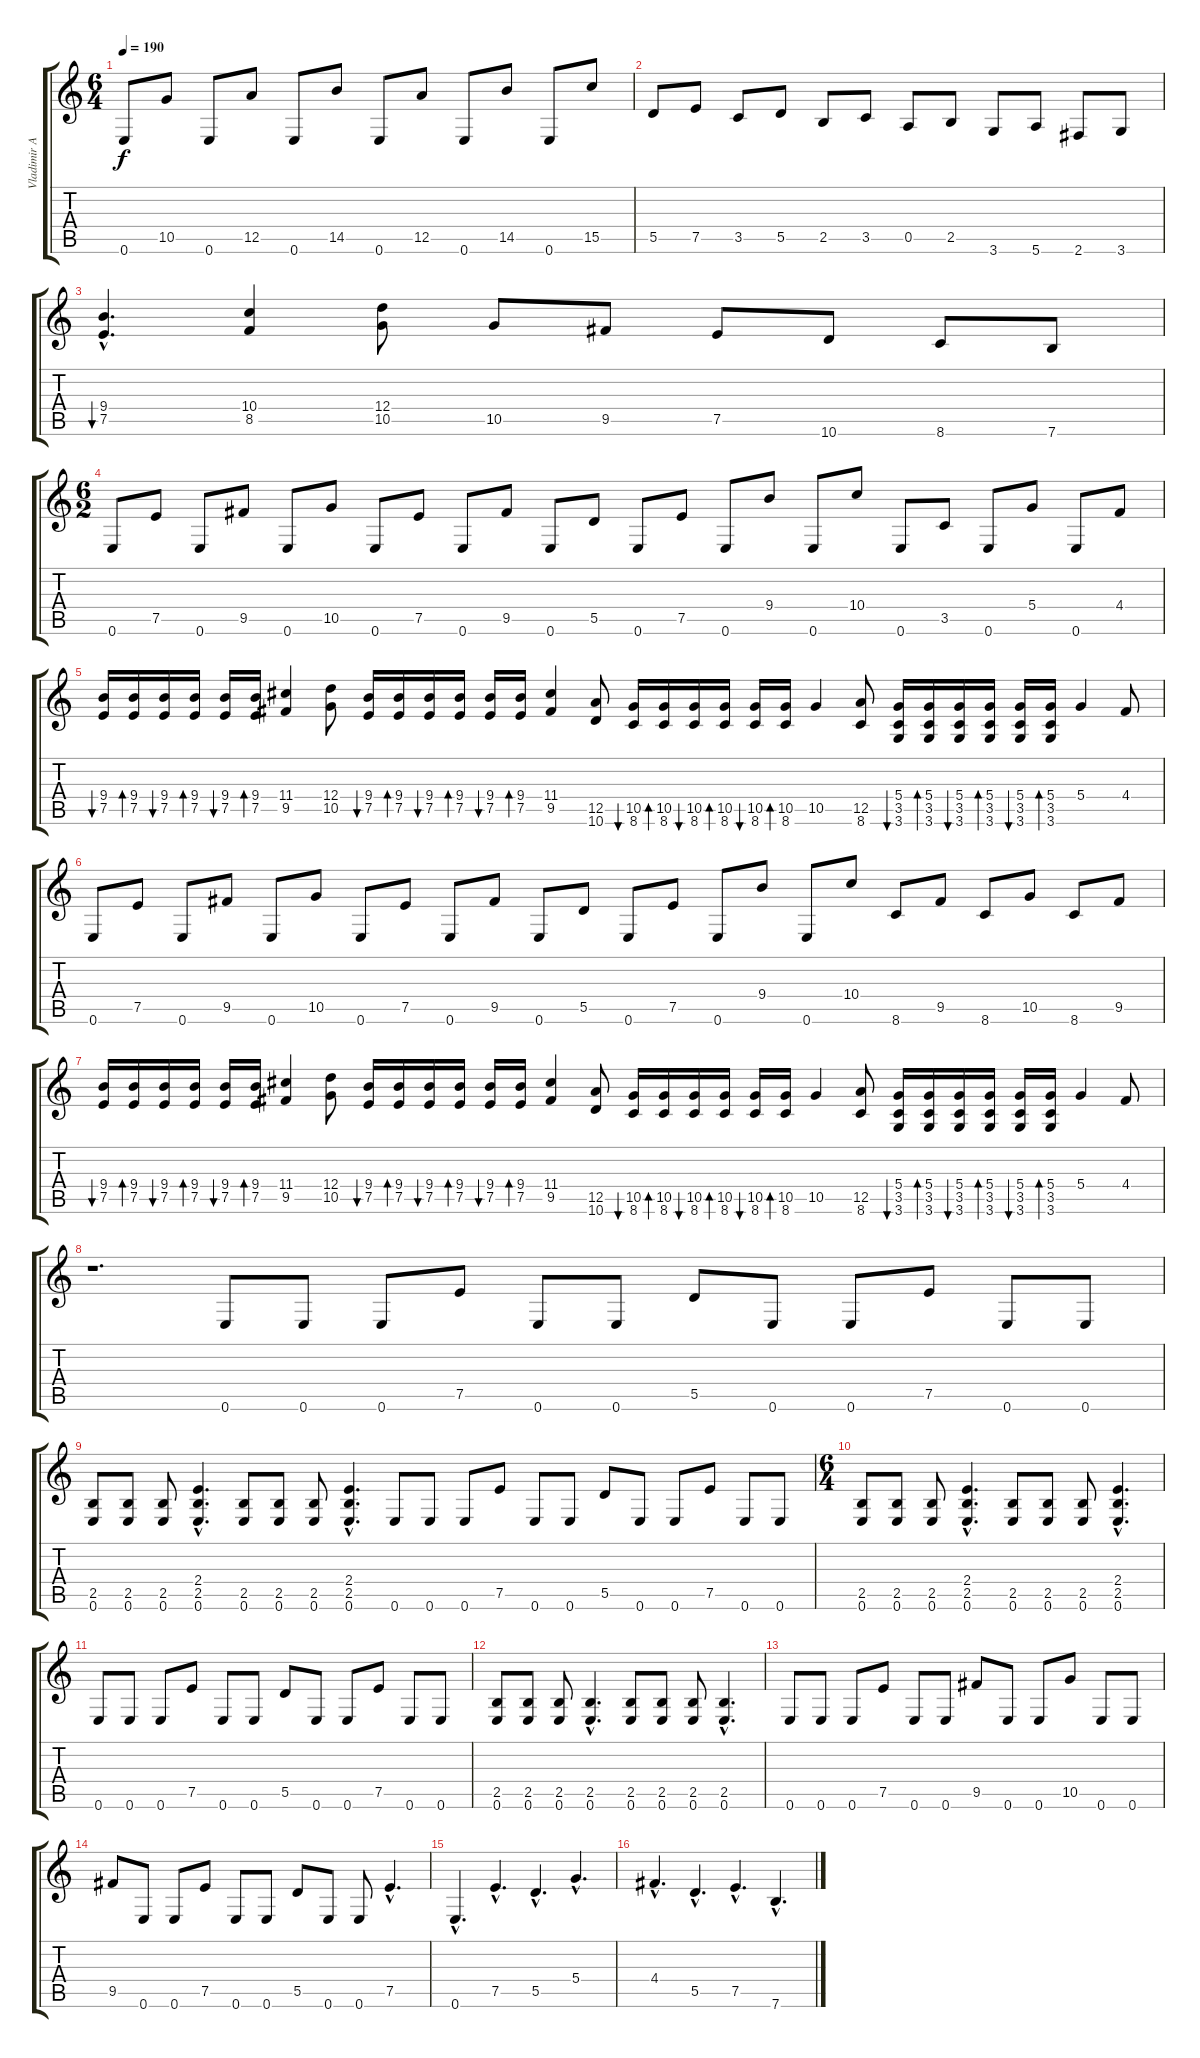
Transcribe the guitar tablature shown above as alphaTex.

\track ("Vladimir Antipov guitar" "Vladimir A") {instrument distortionguitar}
\staff {score tabs}
\tuning (E4 B3 G3 D3 A2 E2) {hide}
\ts (6 4)
\tempo 190
\clef g2
\ks c
0.6.8{dy f} 10.5.8 0.6.8 12.5.8 0.6.8 14.5.8 0.6.8 12.5.8 0.6.8 14.5.8 0.6.8 15.5.8 |
5.5.8 7.5.8 3.5.8 5.5.8 2.5.8 3.5.8 0.5.8 2.5.8 3.6.8 5.6.8 2.6.8 3.6.8 |
(9.4{hac} 7.5{hac}).4{d bu 60} (10.4 8.5).4 (12.4 10.5).8 10.5.8 9.5.8 7.5.8 10.6.8 8.6.8 7.6.8 |
\ts (6 2)
0.6.8 7.5.8 0.6.8 9.5.8 0.6.8 10.5.8 0.6.8 7.5.8 0.6.8 9.5.8 0.6.8 5.5.8 0.6.8 7.5.8 0.6.8 9.4.8 0.6.8 10.4.8 0.6.8 3.5.8 0.6.8 5.4.8 0.6.8 4.4.8 |
(9.4 7.5).16{bu 60} (9.4 7.5).16{bd 60} (9.4 7.5).16{bu 60} (9.4 7.5).16{bd 60} (9.4 7.5).16{bu 60} (9.4 7.5).16{bd 60} (11.4 9.5).4 (12.4 10.5).8 (9.4 7.5).16{bu 60} (9.4 7.5).16{bd 60} (9.4 7.5).16{bu 60} (9.4 7.5).16{bd 60} (9.4 7.5).16{bu 60} (9.4 7.5).16{bd 60} (11.4 9.5).4 (12.5 10.6).8 (10.5 8.6).16{bu 60} (10.5 8.6).16{bd 60} (10.5 8.6).16{bu 60} (10.5 8.6).16{bd 60} (10.5 8.6).16{bu 60} (10.5 8.6).16{bd 60} 10.5.4 (12.5 8.6).8 (5.4 3.5 3.6).16{bu 60} (5.4 3.5 3.6).16{bd 60} (5.4 3.5 3.6).16{bu 60} (5.4 3.5 3.6).16{bd 60} (5.4 3.5 3.6).16{bu 60} (5.4 3.5 3.6).16{bd 60} 5.4.4 4.4.8 |
0.6.8 7.5.8 0.6.8 9.5.8 0.6.8 10.5.8 0.6.8 7.5.8 0.6.8 9.5.8 0.6.8 5.5.8 0.6.8 7.5.8 0.6.8 9.4.8 0.6.8 10.4.8 8.6.8 9.5.8 8.6.8 10.5.8 8.6.8 9.5.8 |
(9.4 7.5).16{bu 60} (9.4 7.5).16{bd 60} (9.4 7.5).16{bu 60} (9.4 7.5).16{bd 60} (9.4 7.5).16{bu 60} (9.4 7.5).16{bd 60} (11.4 9.5).4 (12.4 10.5).8 (9.4 7.5).16{bu 60} (9.4 7.5).16{bd 60} (9.4 7.5).16{bu 60} (9.4 7.5).16{bd 60} (9.4 7.5).16{bu 60} (9.4 7.5).16{bd 60} (11.4 9.5).4 (12.5 10.6).8 (10.5 8.6).16{bu 60} (10.5 8.6).16{bd 60} (10.5 8.6).16{bu 60} (10.5 8.6).16{bd 60} (10.5 8.6).16{bu 60} (10.5 8.6).16{bd 60} 10.5.4 (12.5 8.6).8 (5.4 3.5 3.6).16{bu 60} (5.4 3.5 3.6).16{bd 60} (5.4 3.5 3.6).16{bu 60} (5.4 3.5 3.6).16{bd 60} (5.4 3.5 3.6).16{bu 60} (5.4 3.5 3.6).16{bd 60} 5.4.4 4.4.8 |
r.1{d} 0.6.8 0.6.8 0.6.8 7.5.8 0.6.8 0.6.8 5.5.8 0.6.8 0.6.8 7.5.8 0.6.8 0.6.8 |
(2.5 0.6).8 (2.5 0.6).8 (2.5 0.6).8 (2.4{hac} 2.5{hac} 0.6{hac}).4{d} (2.5 0.6).8 (2.5 0.6).8 (2.5 0.6).8 (2.4{hac} 2.5{hac} 0.6{hac}).4{d} 0.6.8 0.6.8 0.6.8 7.5.8 0.6.8 0.6.8 5.5.8 0.6.8 0.6.8 7.5.8 0.6.8 0.6.8 |
\ts (6 4)
(2.5 0.6).8 (2.5 0.6).8 (2.5 0.6).8 (2.4{hac} 2.5{hac} 0.6{hac}).4{d} (2.5 0.6).8 (2.5 0.6).8 (2.5 0.6).8 (2.4{hac} 2.5{hac} 0.6{hac}).4{d} |
0.6.8 0.6.8 0.6.8 7.5.8 0.6.8 0.6.8 5.5.8 0.6.8 0.6.8 7.5.8 0.6.8 0.6.8 |
(2.5 0.6).8 (2.5 0.6).8 (2.5 0.6).8 (2.5{hac} 0.6{hac}).4{d} (2.5 0.6).8 (2.5 0.6).8 (2.5 0.6).8 (2.5{hac} 0.6{hac}).4{d} |
0.6.8 0.6.8 0.6.8 7.5.8 0.6.8 0.6.8 9.5.8 0.6.8 0.6.8 10.5.8 0.6.8 0.6.8 |
9.5.8 0.6.8 0.6.8 7.5.8 0.6.8 0.6.8 5.5.8 0.6.8 0.6.8 7.5{hac}.4{d} |
0.6{hac}.4{d} 7.5{hac}.4{d} 5.5{hac}.4{d} 5.4{hac}.4{d} |
4.4{hac}.4{d} 5.5{hac}.4{d} 7.5{hac}.4{d} 7.6{hac}.4{d}
